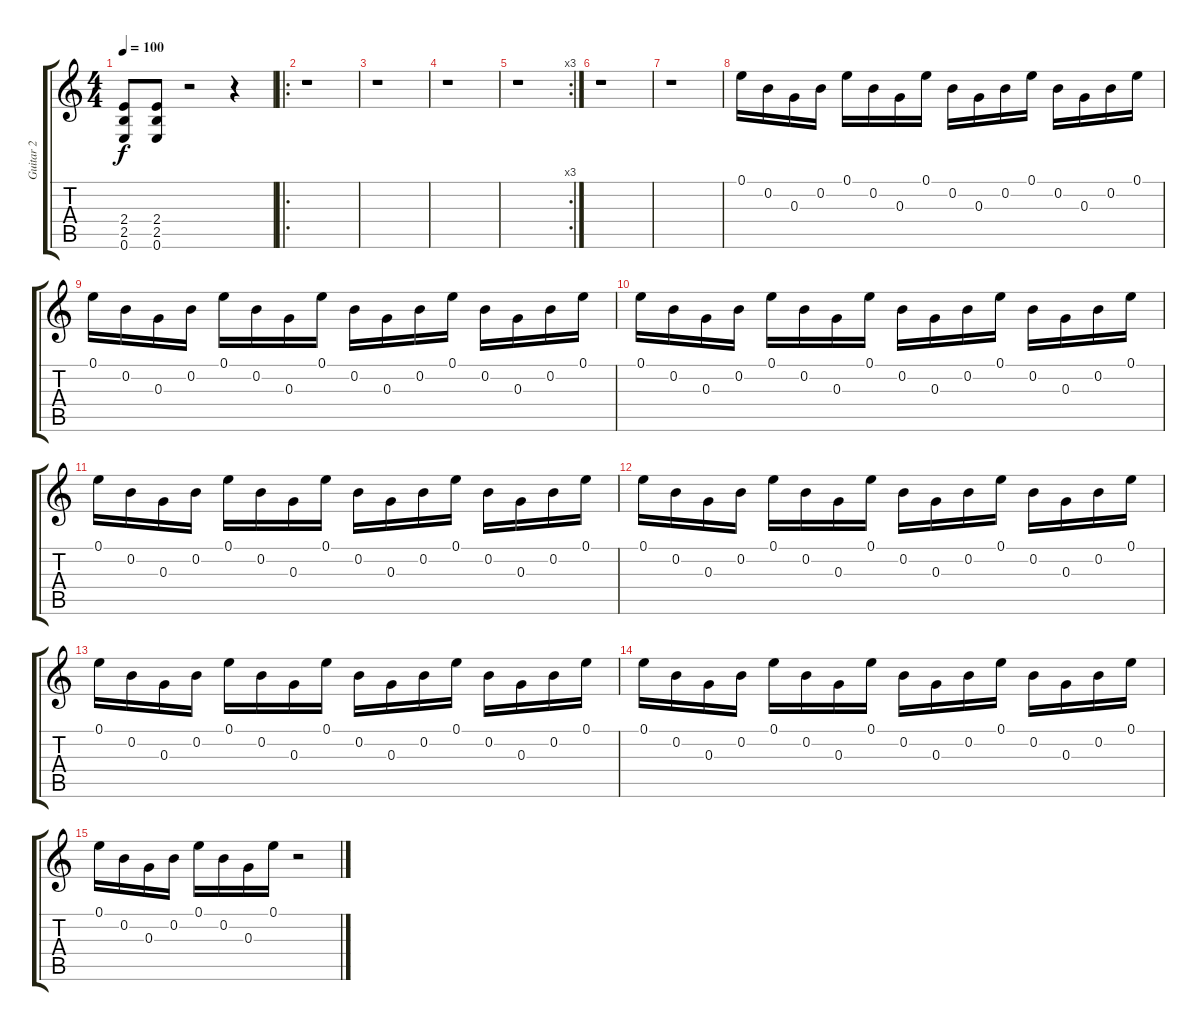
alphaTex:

\track ("Guitar 2" "Guitar 2") {instrument overdrivenguitar}
\staff {score tabs}
\tuning (E4 B3 G3 D3 A2 E2) {hide}
\ts (4 4)
\tempo 100
\clef g2
\ks c
(2.4 2.5 0.6).8{dy f} (2.4 2.5 0.6).8 r.2 r.4 |
\ro
r.1 |
r.1 |
r.1 |
\rc 3
r.1 |
r.1 |
r.1 |
0.1.16{volume 9 instrument electricguitarclean} 0.2.16 0.3.16 0.2.16 0.1.16 0.2.16 0.3.16 0.1.16 0.2.16 0.3.16 0.2.16 0.1.16 0.2.16 0.3.16 0.2.16 0.1.16 |
0.1.16 0.2.16 0.3.16 0.2.16 0.1.16 0.2.16 0.3.16 0.1.16 0.2.16 0.3.16 0.2.16 0.1.16 0.2.16 0.3.16 0.2.16 0.1.16 |
0.1.16 0.2.16 0.3.16 0.2.16 0.1.16 0.2.16 0.3.16 0.1.16 0.2.16 0.3.16 0.2.16 0.1.16 0.2.16 0.3.16 0.2.16 0.1.16 |
0.1.16 0.2.16 0.3.16 0.2.16 0.1.16 0.2.16 0.3.16 0.1.16 0.2.16 0.3.16 0.2.16 0.1.16 0.2.16 0.3.16 0.2.16 0.1.16 |
0.1.16{volume 9 instrument electricguitarclean} 0.2.16 0.3.16 0.2.16 0.1.16 0.2.16 0.3.16 0.1.16 0.2.16 0.3.16 0.2.16 0.1.16 0.2.16 0.3.16 0.2.16 0.1.16 |
0.1.16 0.2.16 0.3.16 0.2.16 0.1.16 0.2.16 0.3.16 0.1.16 0.2.16 0.3.16 0.2.16 0.1.16 0.2.16 0.3.16 0.2.16 0.1.16 |
0.1.16 0.2.16 0.3.16 0.2.16 0.1.16 0.2.16 0.3.16 0.1.16 0.2.16 0.3.16 0.2.16 0.1.16 0.2.16 0.3.16 0.2.16 0.1.16 |
0.1.16 0.2.16 0.3.16 0.2.16 0.1.16 0.2.16 0.3.16 0.1.16 r.2
